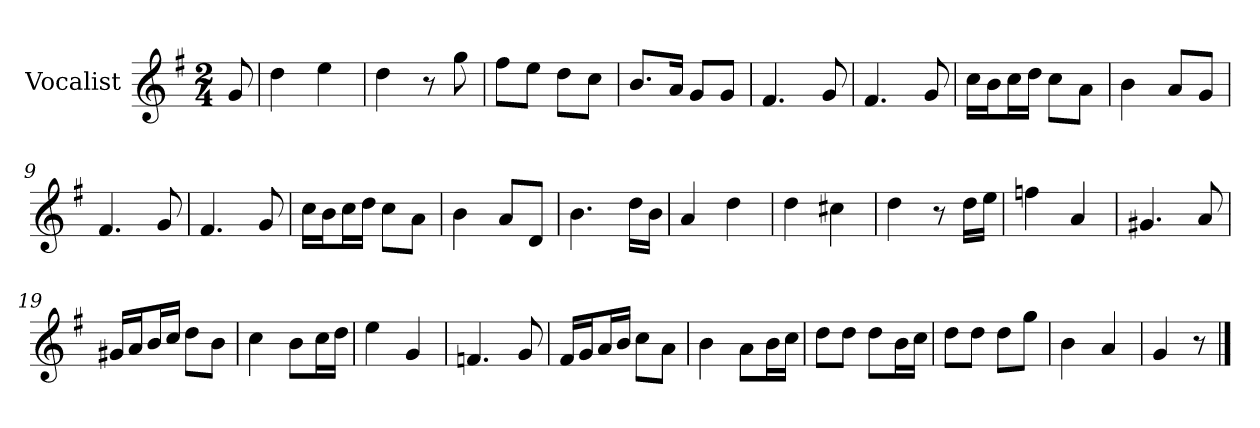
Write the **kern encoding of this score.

**kern
*part1
*staff1
*I"Vocalist
*k[f#]
*G:
*M2/4
=
8g
=1
4dd
4ee
=2
4dd
8r
8gg
=3
8ff#L
8eeJ
8ddL
8ccJ
=4
8.bL
16aJk
8gL
8gJ
=5
4.f#
8g
=6
4.f#
8g
=7
16ccLL
16bJ
16ccL
16ddJJ
8ccL
8aJ
=8
4b
8aL
8gJ
=9
4.f#
8g
=10
4.f#
8g
=11
16ccLL
16bJ
16ccL
16ddJJ
8ccL
8aJ
=12
4b
8aL
8dJ
=13
4.b
16ddLL
16bJJ
=14
4a
4dd
=15
4dd
4cc#X
=16
4dd
8r
16ddLL
16eeJJ
=17
4ffn
4a
=18
4.g#X
8a
=19
16g#XLL
16aJ
16bL
16ccJJ
8ddL
8bJ
=20
4cc
8bL
16ccL
16ddJJ
=21
4ee
4g
=22
4.fn
8g
=23
16f#LL
16gJ
16aL
16bJJ
8ccL
8aJ
=24
4b
8aL
16bL
16ccJJ
=25
8ddL
8ddJ
8ddL
16bL
16ccJJ
=26
8ddL
8ddJ
8ddL
8ggJ
=27
4b
4a
=28
4g
8r
==
*-
